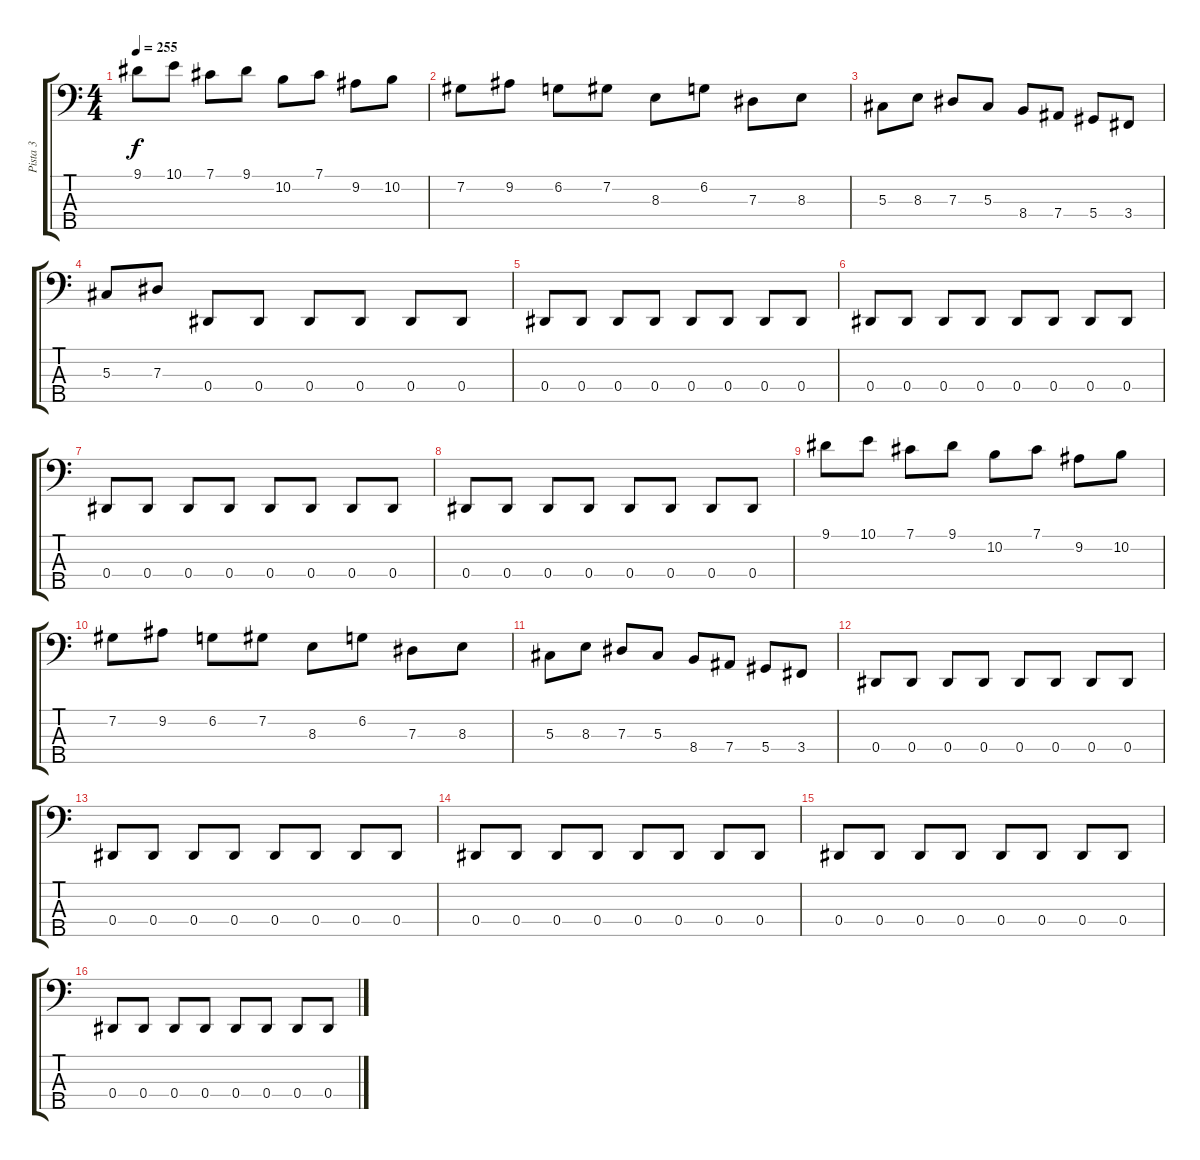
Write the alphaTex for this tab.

\track ("Pista 3" "Pista 3") {instrument electricbassfinger}
\staff {score tabs}
\tuning (Gb2 Db2 Ab1 Eb1 Bb0) {hide}
\ts (4 4)
\tempo 255
\clef f4
\ks c
9.1.8{dy f} 10.1.8 7.1.8 9.1.8 10.2.8 7.1.8 9.2.8 10.2.8 |
7.2.8 9.2.8 6.2.8 7.2.8 8.3.8 6.2.8 7.3.8 8.3.8 |
5.3.8 8.3.8 7.3.8 5.3.8 8.4.8 7.4.8 5.4.8 3.4.8 |
5.3.8 7.3.8 0.4.8 0.4.8 0.4.8 0.4.8 0.4.8 0.4.8 |
0.4.8 0.4.8 0.4.8 0.4.8 0.4.8 0.4.8 0.4.8 0.4.8 |
0.4.8 0.4.8 0.4.8 0.4.8 0.4.8 0.4.8 0.4.8 0.4.8 |
0.4.8 0.4.8 0.4.8 0.4.8 0.4.8 0.4.8 0.4.8 0.4.8 |
0.4.8 0.4.8 0.4.8 0.4.8 0.4.8 0.4.8 0.4.8 0.4.8 |
9.1.8 10.1.8 7.1.8 9.1.8 10.2.8 7.1.8 9.2.8 10.2.8 |
7.2.8 9.2.8 6.2.8 7.2.8 8.3.8 6.2.8 7.3.8 8.3.8 |
5.3.8 8.3.8 7.3.8 5.3.8 8.4.8 7.4.8 5.4.8 3.4.8 |
0.4.8 0.4.8 0.4.8 0.4.8 0.4.8 0.4.8 0.4.8 0.4.8 |
0.4.8 0.4.8 0.4.8 0.4.8 0.4.8 0.4.8 0.4.8 0.4.8 |
0.4.8 0.4.8 0.4.8 0.4.8 0.4.8 0.4.8 0.4.8 0.4.8 |
0.4.8 0.4.8 0.4.8 0.4.8 0.4.8 0.4.8 0.4.8 0.4.8 |
0.4.8 0.4.8 0.4.8 0.4.8 0.4.8 0.4.8 0.4.8 0.4.8
